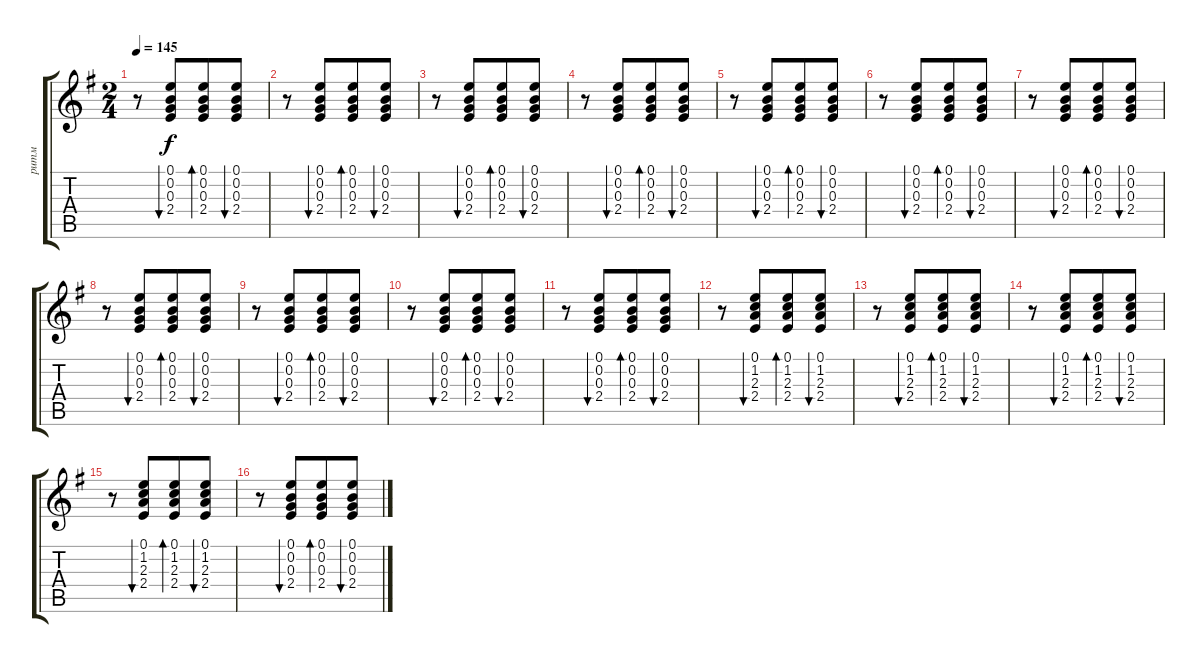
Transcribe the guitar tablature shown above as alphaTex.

\track ("ритм" "ритм") {instrument acousticguitarsteel}
\staff {score tabs}
\tuning (E4 B3 G3 D3 A2 E2) {hide}
\ts (2 4)
\tempo 145
\clef g2
\ks eminor
r.8{dy f} (0.1 0.2 0.3 2.4).8{bu 60 beam merge} (0.1 0.2 0.3 2.4).8{bd 60} (0.1 0.2 0.3 2.4).8{bu 60} |
r.8 (0.1 0.2 0.3 2.4).8{bu 60 beam merge} (0.1 0.2 0.3 2.4).8{bd 60} (0.1 0.2 0.3 2.4).8{bu 60} |
r.8 (0.1 0.2 0.3 2.4).8{bu 60 beam merge} (0.1 0.2 0.3 2.4).8{bd 60} (0.1 0.2 0.3 2.4).8{bu 60} |
r.8 (0.1 0.2 0.3 2.4).8{bu 60 beam merge} (0.1 0.2 0.3 2.4).8{bd 60} (0.1 0.2 0.3 2.4).8{bu 60} |
r.8 (0.1 0.2 0.3 2.4).8{bu 60 beam merge} (0.1 0.2 0.3 2.4).8{bd 60} (0.1 0.2 0.3 2.4).8{bu 60} |
r.8 (0.1 0.2 0.3 2.4).8{bu 60 beam merge} (0.1 0.2 0.3 2.4).8{bd 60} (0.1 0.2 0.3 2.4).8{bu 60} |
r.8 (0.1 0.2 0.3 2.4).8{bu 60 beam merge} (0.1 0.2 0.3 2.4).8{bd 60} (0.1 0.2 0.3 2.4).8{bu 60} |
r.8 (0.1 0.2 0.3 2.4).8{bu 60 beam merge} (0.1 0.2 0.3 2.4).8{bd 60} (0.1 0.2 0.3 2.4).8{bu 60} |
r.8 (0.1 0.2 0.3 2.4).8{bu 60 beam merge} (0.1 0.2 0.3 2.4).8{bd 60} (0.1 0.2 0.3 2.4).8{bu 60} |
r.8 (0.1 0.2 0.3 2.4).8{bu 60 beam merge} (0.1 0.2 0.3 2.4).8{bd 60} (0.1 0.2 0.3 2.4).8{bu 60} |
r.8 (0.1 0.2 0.3 2.4).8{bu 60 beam merge} (0.1 0.2 0.3 2.4).8{bd 60} (0.1 0.2 0.3 2.4).8{bu 60} |
r.8 (0.1 1.2 2.3 2.4).8{bu 60 beam merge} (0.1 1.2 2.3 2.4).8{bd 60} (0.1 1.2 2.3 2.4).8{bu 60} |
r.8 (0.1 1.2 2.3 2.4).8{bu 60 beam merge} (0.1 1.2 2.3 2.4).8{bd 60} (0.1 1.2 2.3 2.4).8{bu 60} |
r.8 (0.1 1.2 2.3 2.4).8{bu 60 beam merge} (0.1 1.2 2.3 2.4).8{bd 60} (0.1 1.2 2.3 2.4).8{bu 60} |
r.8 (0.1 1.2 2.3 2.4).8{bu 60 beam merge} (0.1 1.2 2.3 2.4).8{bd 60} (0.1 1.2 2.3 2.4).8{bu 60} |
r.8 (0.1 0.2 0.3 2.4).8{bu 60 beam merge} (0.1 0.2 0.3 2.4).8{bd 60} (0.1 0.2 0.3 2.4).8{bu 60}
